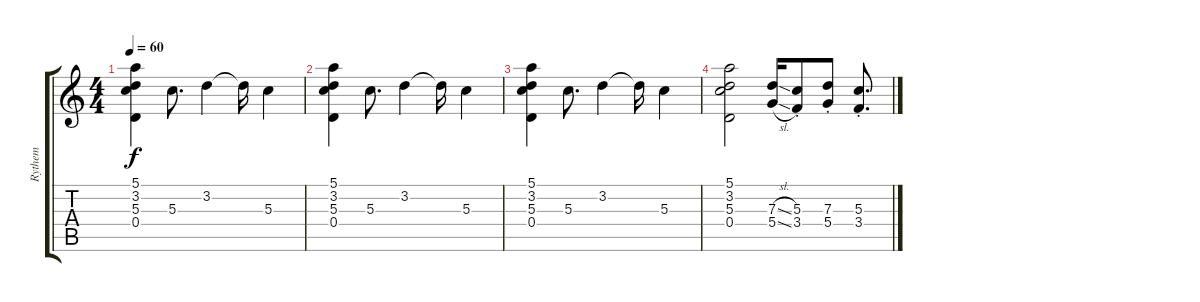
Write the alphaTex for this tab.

\track ("Rythem" "Rythem") {instrument electricguitarclean}
\staff {score tabs}
\tuning (E4 B3 G3 D3 A2 E2) {hide}
\ts (4 4)
\tempo 60
\clef g2
\ks c
(5.1 3.2 5.3 0.4).4{dy f} 5.3.8{d} 3.2.4 3.2{t}.16 5.3.4 |
(5.1 3.2 5.3 0.4).4 5.3.8{d} 3.2.4 3.2{t}.16 5.3.4 |
(5.1 3.2 5.3 0.4).4 5.3.8{d} 3.2.4 3.2{t}.16 5.3.4 |
(5.1 3.2 5.3 0.4).2 (7.3{sl} 5.4{sl}).16 (5.3{st} 3.4{st}).8 (7.3{st} 5.4{st}).8 (5.3{st} 3.4{st}).8{d}
